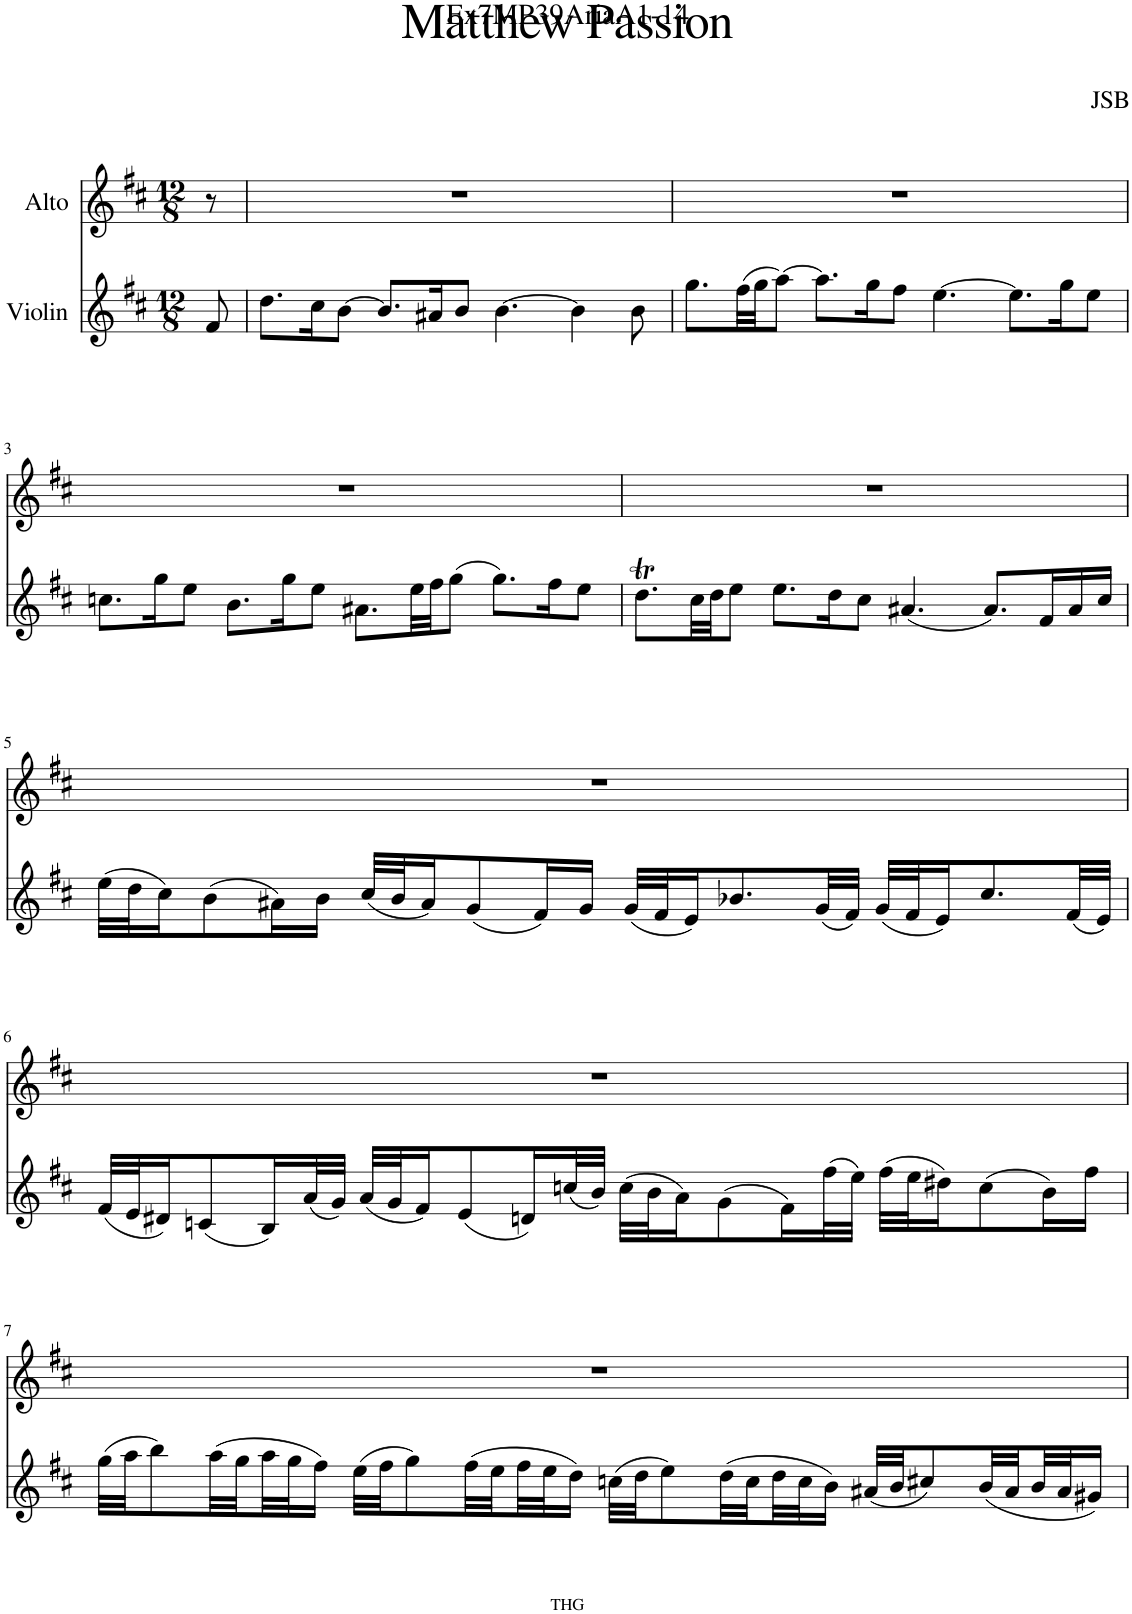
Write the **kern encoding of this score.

**kern	**kern
*part2	*part1
*staff2	*staff1
*I"Violin	*I"Alto
*I'Vln	*
*clefG2	*clefG2
*k[f#c#]	*k[f#c#]
*M12/8	*M12/8
=	=
8f#/	8r
=1	=1
8.dd\L	1.r
16cc#\K	.
[8b\J	.
8.b/L]	.
16a#X/K	.
8b/J	.
[4.b\	.
4b\]	.
8b\	.
=2	=2
8.gg\L	1.r
(32ff#\LL	.
32gg\JJ	.
[8aa\J)	.
8.aa\L]	.
16gg\K	.
8ff#\J	.
[4.ee\	.
8.ee\L]	.
16gg\K	.
8ee\J	.
!!LO:LB:g=z
=3	=3
8.ccn\L	1.r
16gg\K	.
8ee\J	.
8.b\L	.
16gg\K	.
8ee\J	.
8.a#X\L	.
32ee\LL	.
32ff#\JJ	.
(8gg\J	.
8.gg\L)	.
16ff#\K	.
8ee\J	.
=4	=4
8.ddT\L	1.r
32cc#\LL	.
32dd\JJ	.
8ee\J	.
8.ee\L	.
16dd\K	.
8cc#\J	.
(4.a#X/	.
8.a#/L)	.
16f#/L	.
16a#/	.
16cc#/JJ	.
!!LO:LB:g=z
=5	=5
(32ee\LLL	1.r
32dd\J	.
16cc#\J)	.
(8b\	.
16a#X\L)	.
16b\JJ	.
(32cc#/LLL	.
32b/J	.
16a#/J)	.
(8g/	.
16f#/L)	.
16g/JJ	.
(32g/LLL	.
32f#/J	.
16e/J)	.
8.b-X/	.
(32g/LL	.
32f#/JJJ)	.
(32g/LLL	.
32f#/J	.
16e/J)	.
8.cc#/	.
(32f#/LL	.
32e/JJJ)	.
!!LO:LB:g=z
=6	=6
(32f#/LLL	1.r
32e/J	.
16d#X/J)	.
(8cn/	.
16B/L)	.
(32a/L	.
32g/JJJ)	.
(32a/LLL	.
32g/J	.
16f#/J)	.
(8e/	.
16dn/L)	.
(32ccn/L	.
32b/JJJ)	.
(32cc\LLL	.
32b\J	.
16a\J)	.
(8g\	.
16f#\L)	.
(32ff#\L	.
32ee\JJJ)	.
(32ff#\LLL	.
32ee\J	.
16dd#X\J)	.
(8cc\	.
16b\L)	.
16ff#\JJ	.
!!LO:LB:g=z
=7	=7
(32gg\LLL	1.r
32aa\JJ	.
8bb\)	.
(32aa\LL	.
32gg\	.
32aa\	.
32gg\J	.
16ff#\JJ)	.
(32ee\LLL	.
32ff#\JJ	.
8gg\)	.
(32ff#\LL	.
32ee\	.
32ff#\	.
32ee\J	.
16dd\JJ)	.
(32ccn\LLL	.
32dd\JJ	.
8ee\)	.
(32dd\LL	.
32cc\	.
32dd\	.
32cc\J	.
16b\JJ)	.
(32a#X/LLL	.
32b/JJ	.
8cc#X/)	.
(32b/LL	.
32a#/	.
32b/	.
32a#/J	.
16g#X/JJ)	.
=	=
*-	*-
